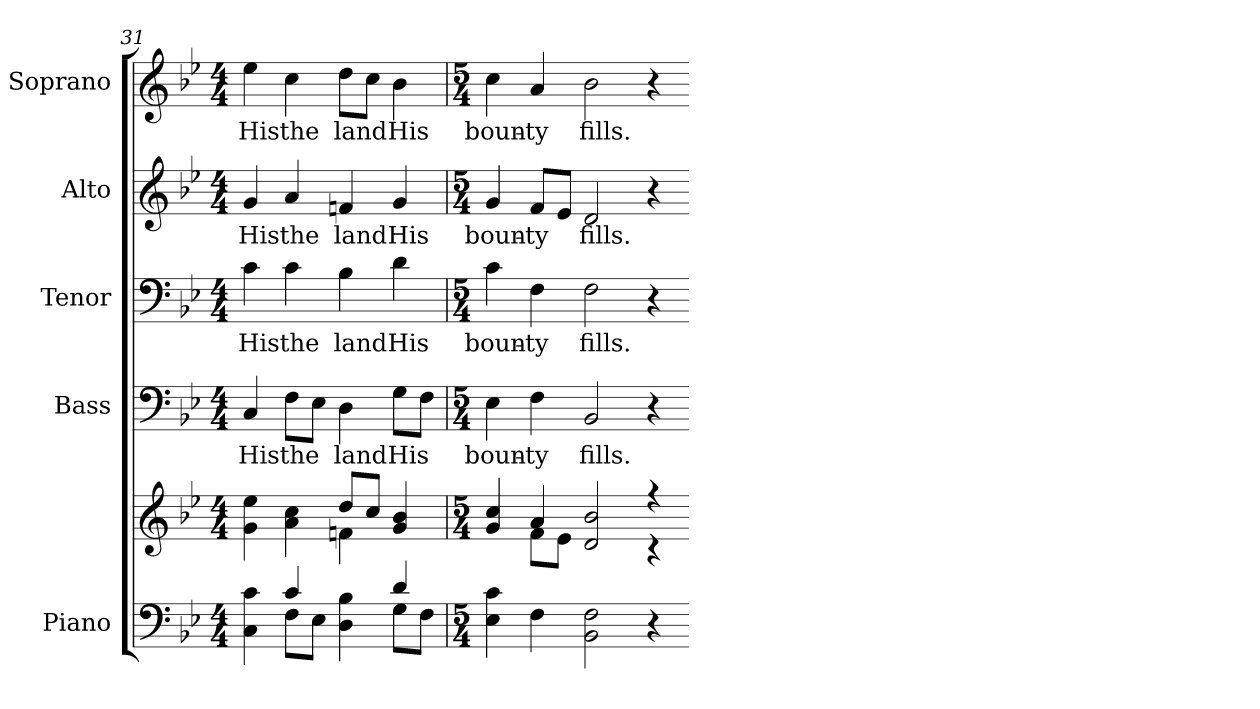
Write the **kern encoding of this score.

**kern	**kern	**kern	**text	**kern	**text	**kern	**text	**kern	**text
*part5	*part5	*part4	*part4	*part3	*part3	*part2	*part2	*part1	*part1
*staff6	*staff5	*staff4	*staff4	*staff3	*staff3	*staff2	*staff2	*staff1	*staff1
*I"Piano	*	*I"Bass	*	*I"Tenor	*	*I"Alto	*	*I"Soprano	*
*I'Pno.	*	*I'B.	*	*I'T.	*	*I'A.	*	*I'S.	*
*clefF4	*clefG2	*clefF4	*	*clefF4	*	*clefG2	*	*clefG2	*
*k[b-e-]	*k[b-e-]	*k[b-e-]	*	*k[b-e-]	*	*k[b-e-]	*	*k[b-e-]	*
*B-:	*B-:	*B-:	*	*B-:	*	*B-:	*	*B-:	*
*M4/4	*M4/4	*M4/4	*	*M4/4	*	*M4/4	*	*M4/4	*
=31	=31	=31	=31	=31	=31	=31	=31	=31	=31
*^	*^	*	*	*	*	*	*	*	*
!	!	!	!	!	!LO:LY:b:color=#000000	!	!	!	!	!	!
!	!	!	!	!	!	!	!LO:LY:b:color=#000000	!	!	!	!
!	!	!	!	!	!	!	!	!	!LO:LY:b:color=#000000	!	!
!	!	!	!	!	!	!	!	!	!	!	!LO:LY:b:color=#000000
4Ci\ 4ci	4ryy	4gi\ 4ee-i	2ryy	4Ci/	His	4ci\	His	4gi/	His	4ee-i\	His
!	!	!	!	!	!LO:LY:b:color=#000000	!	!	!	!	!	!
!	!	!	!	!	!	!	!LO:LY:b:color=#000000	!	!	!	!
!	!	!	!	!	!	!	!	!	!LO:LY:b:color=#000000	!	!
!	!	!	!	!	!	!	!	!	!	!	!LO:LY:b:color=#000000
4ci/	8Fi\L	4ai\ 4cci	.	8Fi\L	the	4ci\	the	4ai/	the	4cci\	the
.	8E-i\J	.	.	8E-i\J	.	.	.	.	.	.	.
!	!	!	!	!	!LO:LY:b:color=#000000	!	!	!	!	!	!
!	!	!	!	!	!	!	!LO:LY:b:color=#000000	!	!	!	!
!	!	!	!	!	!	!	!	!	!LO:LY:b:color=#000000	!	!
!	!	!	!	!	!	!	!	!	!	!	!LO:LY:b:color=#000000
4Di\ 4B-i	4ryy	8ddi/L	4fni\	4Di\	land	4B-i\	land	4fni/	land	8ddi\L	land
.	.	8cci/J	.	.	.	.	.	.	.	8cci\J	.
!	!	!	!	!	!LO:LY:b:color=#000000	!	!	!	!	!	!
!	!	!	!	!	!	!	!LO:LY:b:color=#000000	!	!	!	!
!	!	!	!	!	!	!	!	!	!LO:LY:b:color=#000000	!	!
!	!	!	!	!	!	!	!	!	!	!	!LO:LY:b:color=#000000
4di/	8Gi\L	4gi/ 4b-i	4ryy	8Gi\L	His	4di\	His	4gi/	His	4b-i\	His
.	8Fi\J	.	.	8Fi\J	.	.	.	.	.	.	.
*v	*v	*	*	*	*	*	*	*	*	*	*
=32	=32	=32	=32	=32	=32	=32	=32	=32	=32	=32
*M5/4	*M5/4	*	*M5/4	*	*M5/4	*	*M5/4	*	*M5/4	*
*^	*	*	*	*	*	*	*	*	*	*
!	!	!	!	!	!LO:LY:b:color=#000000	!	!	!	!	!	!
*v	*v	*	*	*	*	*	*	*	*	*	*
*^	*	*	*	*	*	*	*	*	*	*
!	!	!	!	!	!	!	!LO:LY:b:color=#000000	!	!	!	!
*v	*v	*	*	*	*	*	*	*	*	*	*
*^	*	*	*	*	*	*	*	*	*	*
!	!	!	!	!	!	!	!	!	!LO:LY:b:color=#000000	!	!
*v	*v	*	*	*	*	*	*	*	*	*	*
*^	*	*	*	*	*	*	*	*	*	*
!	!	!	!	!	!	!	!	!	!	!	!LO:LY:b:color=#000000
*v	*v	*	*	*	*	*	*	*	*	*	*
4E-i\ 4ci	4gi/ 4cci	4ryy	4E-i\	boun-	4ci\	boun-	4gi/	boun-	4cci\	boun-
!	!	!	!	!LO:LY:b:color=#000000	!	!	!	!	!	!
!	!	!	!	!	!	!LO:LY:b:color=#000000	!	!	!	!
!	!	!	!	!	!	!	!	!LO:LY:b:color=#000000	!	!
!	!	!	!	!	!	!	!	!	!	!LO:LY:b:color=#000000
4Fi\	4ai/	8fi\L	4Fi\	-ty	4Fi\	-ty	8fi/L	-ty	4ai/	-ty
.	.	8e-i\J	.	.	.	.	8e-i/J	.	.	.
!	!	!	!	!LO:LY:b:color=#000000	!	!	!	!	!	!
!	!	!	!	!	!	!LO:LY:b:color=#000000	!	!	!	!
!	!	!	!	!	!	!	!	!LO:LY:b:color=#000000	!	!
!	!	!	!	!	!	!	!	!	!	!LO:LY:b:color=#000000
2BB-i\ 2Fi	2di/ 2b-i	2ryy	2BB-i/	fills.	2Fi\	fills.	2di/	fills.	2b-i\	fills.
4r	4r	4r	4r	.	4r	.	4r	.	4r	.
*	*v	*v	*	*	*	*	*	*	*	*
=-	=-	=-	=-	=-	=-	=-	=-	=-	=-
*-	*-	*-	*-	*-	*-	*-	*-	*-	*-
